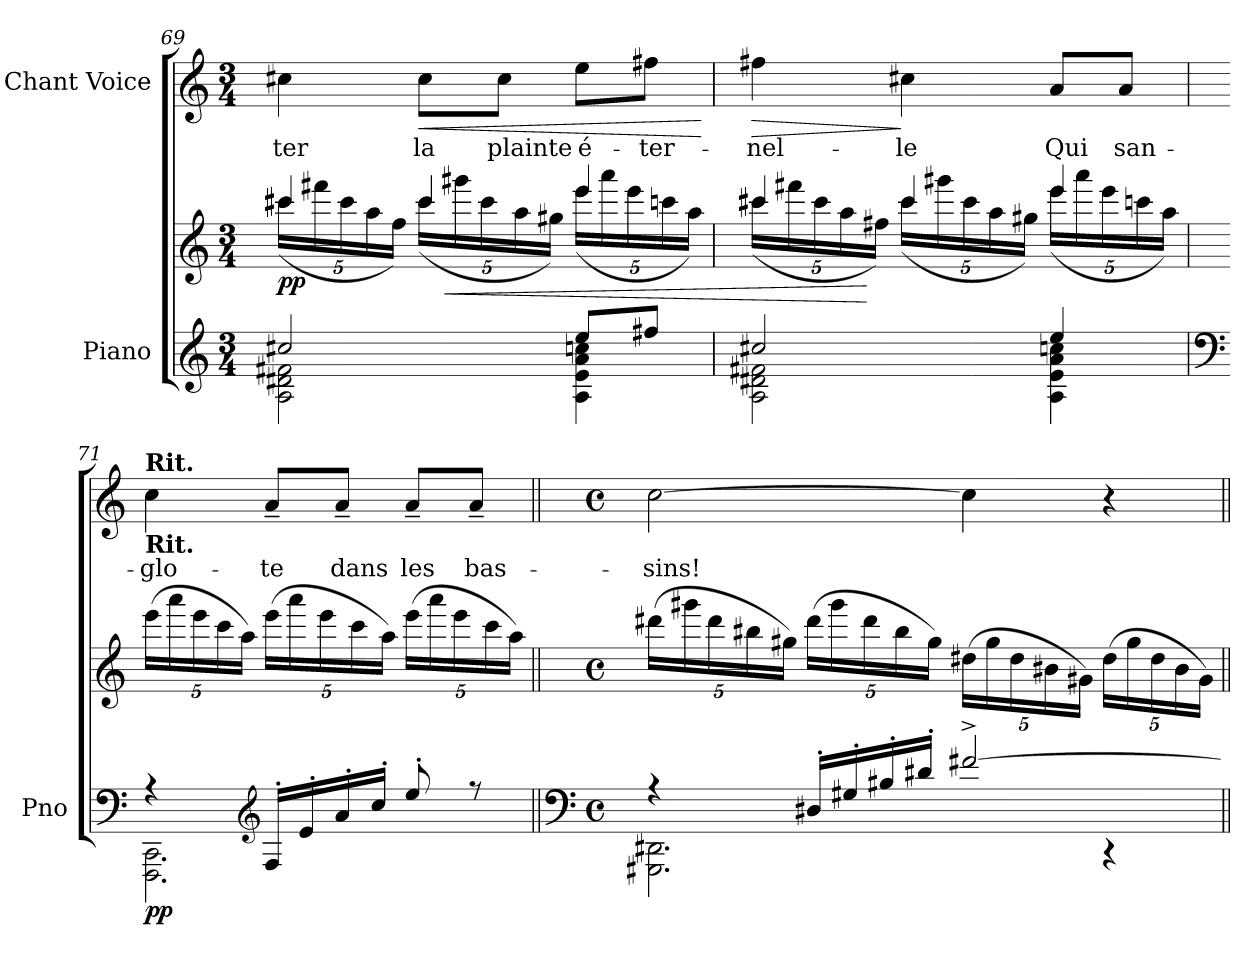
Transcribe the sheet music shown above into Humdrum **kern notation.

**kern	**kern	**dynam	**kern	**text	**dynam
*part2	*part2	*part2	*part1	*part1	*part1
*staff3	*staff2	*staff2/3	*staff1	*staff1	*staff1
*I"Piano	*	*	*I"Chant Voice	*	*
*I'Pno	*	*	*	*	*
*clefG2	*clefG2	*	*clefG2	*	*
*k[]	*k[]	*	*k[]	*	*
*M3/4	*M3/4	*	*M3/4	*	*
=69	=69	=69	=69	=69	=69
*^	*^	*	*	*	*
!	!	!	!	!LO:DY:b	!	!	!
2cc#X/	2A\ 2d#X\ 2f#X\	4ccc#X/	(20ccc#\LL	pp	4cc#X\	-ter	.
.	.	.	20fff#X\	.	.	.	.
.	.	.	20ccc#\	.	.	.	.
.	.	.	20aa\	.	.	.	.
.	.	.	20ff\JJ)	.	.	.	.
!	!	!	!	!	!	!	!LO:HP:b
.	.	4ccc#/	(20ccc#\LL	.	8cc#\L	la	<
!	!	!	!	!LO:HP:b	!	!	!
.	.	.	20ggg#X\	<	.	.	.
.	.	.	20ccc#\	.	.	.	.
.	.	.	.	.	8cc#\J	plainte	.
.	.	.	20aa\	.	.	.	.
.	.	.	20gg#X\JJ)	.	.	.	.
8ee/L	4A\ 4e\ 4a\ 4ccn\	4eee/	(20eee\LL	.	8ee\L	é-	.
.	.	.	20aaa\	.	.	.	.
.	.	.	20eee\	.	.	.	.
8ff#X/J	.	.	.	.	8ff#X\J	-ter-	.
.	.	.	20cccn\	.	.	.	.
.	.	.	20aa\JJ)	.	.	.	.
*v	*v	*	*	*	*	*	*
*	*v	*v	*	*	*	*
.	.	.	.	.	[
=70	=70	=70	=70	=70	=70
*^	*^	*	*	*	*
!	!	!	!	!	!	!	!LO:HP:b
2cc#X/	2A\ 2d#X\ 2f#X\	4ccc#X/	(20ccc#\LL	.	4ff#X\	-nel-	>
.	.	.	20fff#X\	.	.	.	.
.	.	.	20ccc#\	.	.	.	.
.	.	.	20aa\	.	.	.	.
.	.	.	20ff#X\JJ)	[	.	.	.
.	.	4ccc#/	(20ccc#\LL	.	4cc#X\	-le	]
.	.	.	20ggg#X\	.	.	.	.
.	.	.	20ccc#\	.	.	.	.
.	.	.	20aa\	.	.	.	.
.	.	.	20gg#X\JJ)	.	.	.	.
4ee/	4A\ 4e\ 4a\ 4ccn\	4eee/	(20eee\LL	.	8a/L	Qui	.
.	.	.	20aaa\	.	.	.	.
.	.	.	20eee\	.	.	.	.
.	.	.	.	.	8a/J	san-	.
.	.	.	20cccn\	.	.	.	.
.	.	.	20aa\JJ)	.	.	.	.
*	*	*v	*v	*	*	*	*
=71	=71	=71	=71	=71	=71	=71
*clefF4	*	*	*	*	*	*
*	*	*^	*	*	*	*
!	!	!	!	!	!LO:TX:b:B:t=Rit.	!	!
!	!	!	!	!	!LO:TX:a:B:t=Rit.	!	!
!	!	!	!	!LO:DY:b=2	!	!	!
*	*	*v	*v	*	*	*	*
4r	2.FFF\ 2.CC\	(20eee\LL	pp	4cc\	-glo-	.
.	.	20aaa\	.	.	.	.
.	.	20eee\	.	.	.	.
.	.	20ccc\	.	.	.	.
.	.	20aa\JJ)	.	.	.	.
*clefG2	*	*	*	*	*	*
!	!	!	!LO:DY:b	!	!	!
!	!	!	!LO:DY:n=1:b	!	!	!
16F'</LL	.	(20eee\LL	other-dynamics pp	8a~>/L	-te	.
.	.	20aaa\	.	.	.	.
16e'</	.	.	.	.	.	.
.	.	20eee\	.	.	.	.
16a'</	.	.	.	8a~>/J	dans	.
.	.	20ccc\	.	.	.	.
16cc'</JJ	.	.	.	.	.	.
.	.	20aa\JJ)	.	.	.	.
8ee'</	.	(20eee\LL	.	8a~>/L	les	.
.	.	20aaa\	.	.	.	.
.	.	20eee\	.	.	.	.
8r	.	.	.	8a~>/J	bas-	.
.	.	20ccc\	.	.	.	.
.	.	20aa\JJ)	.	.	.	.
=72||	=72||	=72||	=72||	=72||	=72||	=72||
*clefF4	*	*	*	*	*	*
*M4/4	*	*M4/4	*	*M4/4	*	*
*met(c)	*	*met(c)	*	*met(c)	*	*
!	!	!	!LO:DY:b	!	!	!
!	!	!	!LO:DY:n=1:b	!	!	!
4r	2.GGG#X\ 2.DD#X\	(20ddd#X\LL	other-dynamics pp	[2cc\	-sins!	.
.	.	20ggg#X\	.	.	.	.
.	.	20ddd#\	.	.	.	.
.	.	20bb#X\	.	.	.	.
.	.	20gg#X\JJ)	.	.	.	.
16D#X'</LL	.	(20ddd#\LL	.	.	.	.
.	.	20ggg#\	.	.	.	.
16G#X'</	.	.	.	.	.	.
.	.	20ddd#\	.	.	.	.
16B#X'</	.	.	.	.	.	.
.	.	20bb#\	.	.	.	.
16d#X'</JJ	.	.	.	.	.	.
.	.	20gg#\JJ)	.	.	.	.
[2f#X^>/	.	(20dd#\LL	.	4cc\]	.	.
.	.	20gg#\	.	.	.	.
.	.	20dd#\	.	.	.	.
.	.	20b#\	.	.	.	.
.	.	20g#\JJ)	.	.	.	.
.	4r	(20dd#\LL	.	4r	.	.
.	.	20gg#\	.	.	.	.
.	.	20dd#\	.	.	.	.
.	.	20b#\	.	.	.	.
.	.	20g#\JJ)	.	.	.	.
*v	*v	*	*	*	*	*
=||	=||	=||	=||	=||	=||
*-	*-	*-	*-	*-	*-
